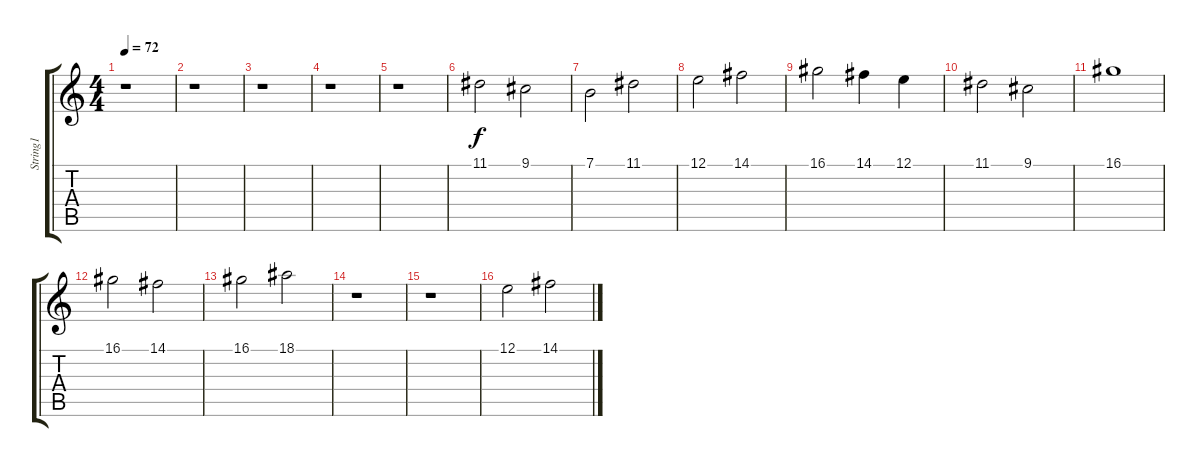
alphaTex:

\track ("String1" "String1") {instrument stringensemble1}
\staff {score tabs}
\tuning (E4 B3 G3 D3 A2 E2) {hide}
\ts (4 4)
\tempo 72
\clef g2
\ks c
r.1{dy f} |
r.1 |
r.1 |
r.1 |
r.1 |
11.1.2 9.1.2 |
7.1.2 11.1.2 |
12.1.2 14.1.2 |
16.1.2 14.1.4 12.1.4 |
11.1.2 9.1.2 |
16.1.1 |
16.1.2 14.1.2 |
16.1.2 18.1.2 |
r.1 |
r.1 |
12.1.2 14.1.2
